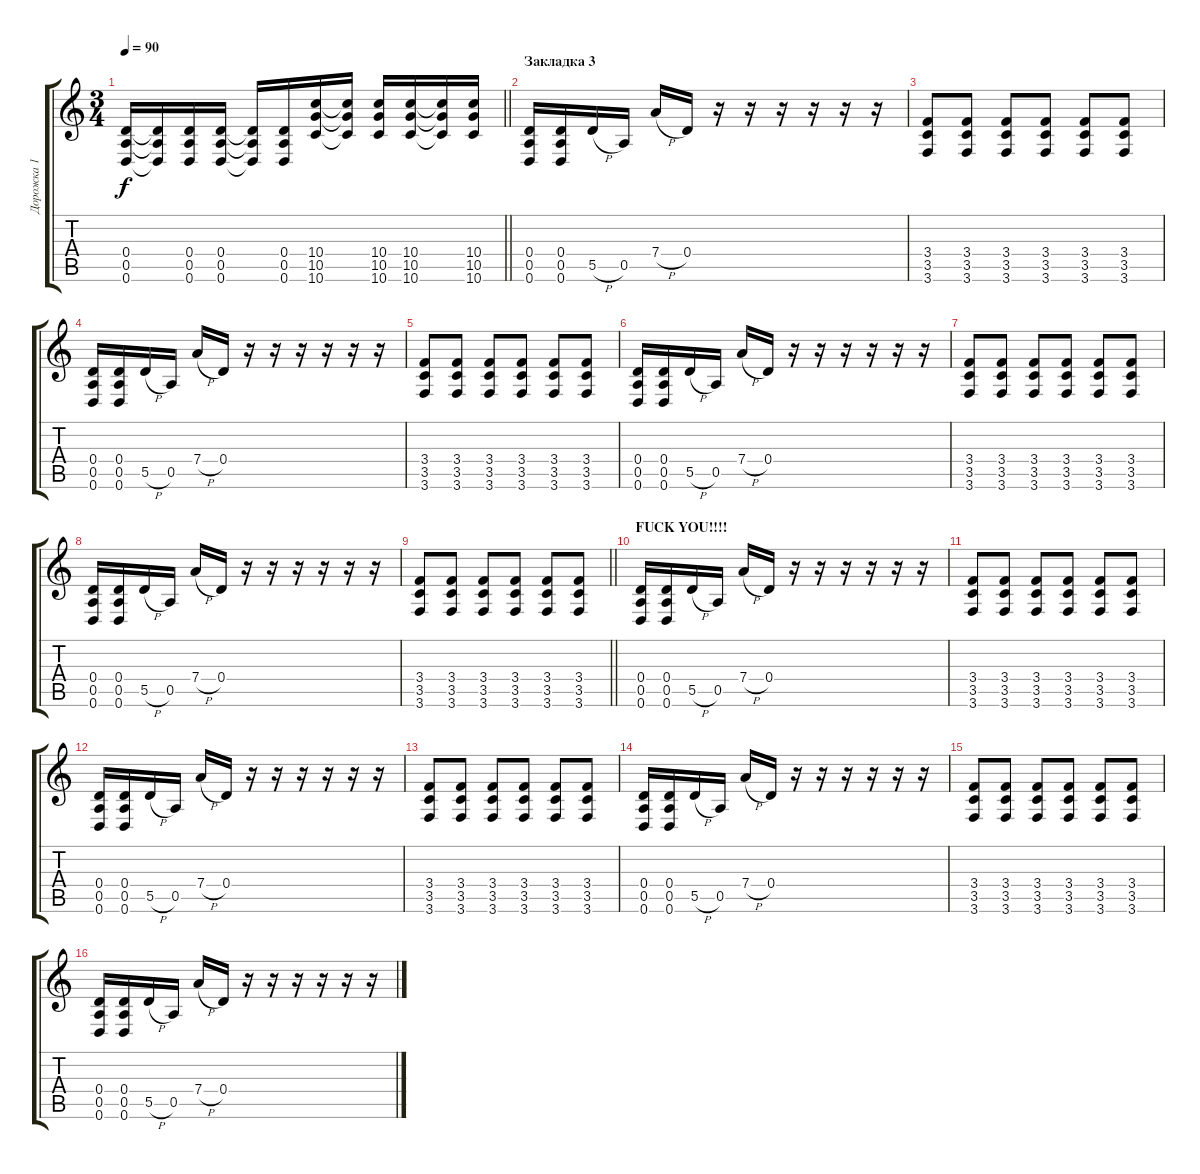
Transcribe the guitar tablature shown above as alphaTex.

\track ("Дорожка 1" "Дорожка 1") {instrument distortionguitar}
\staff {score tabs}
\tuning (E4 B3 G3 D3 A2 D2) {hide}
\ts (3 4)
\tempo 90
\clef g2
\barLineRight lightlight
\ks c
(0.4 0.5 0.6).16{dy f} (0.4{t} 0.5{t} 0.6{t}).16 (0.4 0.5 0.6).16 (0.4 0.5 0.6).16 (0.4{t} 0.5{t} 0.6{t}).16 (0.4 0.5 0.6).16 (10.4 10.5 10.6).16 (10.4{t} 10.5{t} 10.6{t}).16 (10.4 10.5 10.6).16 (10.4 10.5 10.6).16 (10.4{t} 10.5{t} 10.6{t}).16 (10.4 10.5 10.6).16 |
\section ("" "Закладка 3")
(0.4 0.5 0.6).16 (0.4 0.5 0.6).16 5.5{h}.16 0.5.16 7.4{h}.16 0.4.16 r.16 r.16 r.16 r.16 r.16 r.16 |
(3.4 3.5 3.6).8 (3.4 3.5 3.6).8 (3.4 3.5 3.6).8 (3.4 3.5 3.6).8 (3.4 3.5 3.6).8 (3.4 3.5 3.6).8 |
(0.4 0.5 0.6).16 (0.4 0.5 0.6).16 5.5{h}.16 0.5.16 7.4{h}.16 0.4.16 r.16 r.16 r.16 r.16 r.16 r.16 |
(3.4 3.5 3.6).8 (3.4 3.5 3.6).8 (3.4 3.5 3.6).8 (3.4 3.5 3.6).8 (3.4 3.5 3.6).8 (3.4 3.5 3.6).8 |
(0.4 0.5 0.6).16 (0.4 0.5 0.6).16 5.5{h}.16 0.5.16 7.4{h}.16 0.4.16 r.16 r.16 r.16 r.16 r.16 r.16 |
(3.4 3.5 3.6).8 (3.4 3.5 3.6).8 (3.4 3.5 3.6).8 (3.4 3.5 3.6).8 (3.4 3.5 3.6).8 (3.4 3.5 3.6).8 |
(0.4 0.5 0.6).16 (0.4 0.5 0.6).16 5.5{h}.16 0.5.16 7.4{h}.16 0.4.16 r.16 r.16 r.16 r.16 r.16 r.16 |
\barLineRight lightlight
(3.4 3.5 3.6).8 (3.4 3.5 3.6).8 (3.4 3.5 3.6).8 (3.4 3.5 3.6).8 (3.4 3.5 3.6).8 (3.4 3.5 3.6).8 |
\section ("" "FUCK YOU!!!!")
(0.4 0.5 0.6).16 (0.4 0.5 0.6).16 5.5{h}.16 0.5.16 7.4{h}.16 0.4.16 r.16 r.16 r.16 r.16 r.16 r.16 |
(3.4 3.5 3.6).8 (3.4 3.5 3.6).8 (3.4 3.5 3.6).8 (3.4 3.5 3.6).8 (3.4 3.5 3.6).8 (3.4 3.5 3.6).8 |
(0.4 0.5 0.6).16 (0.4 0.5 0.6).16 5.5{h}.16 0.5.16 7.4{h}.16 0.4.16 r.16 r.16 r.16 r.16 r.16 r.16 |
(3.4 3.5 3.6).8 (3.4 3.5 3.6).8 (3.4 3.5 3.6).8 (3.4 3.5 3.6).8 (3.4 3.5 3.6).8 (3.4 3.5 3.6).8 |
(0.4 0.5 0.6).16 (0.4 0.5 0.6).16 5.5{h}.16 0.5.16 7.4{h}.16 0.4.16 r.16 r.16 r.16 r.16 r.16 r.16 |
(3.4 3.5 3.6).8 (3.4 3.5 3.6).8 (3.4 3.5 3.6).8 (3.4 3.5 3.6).8 (3.4 3.5 3.6).8 (3.4 3.5 3.6).8 |
(0.4 0.5 0.6).16 (0.4 0.5 0.6).16 5.5{h}.16 0.5.16 7.4{h}.16 0.4.16 r.16 r.16 r.16 r.16 r.16 r.16
